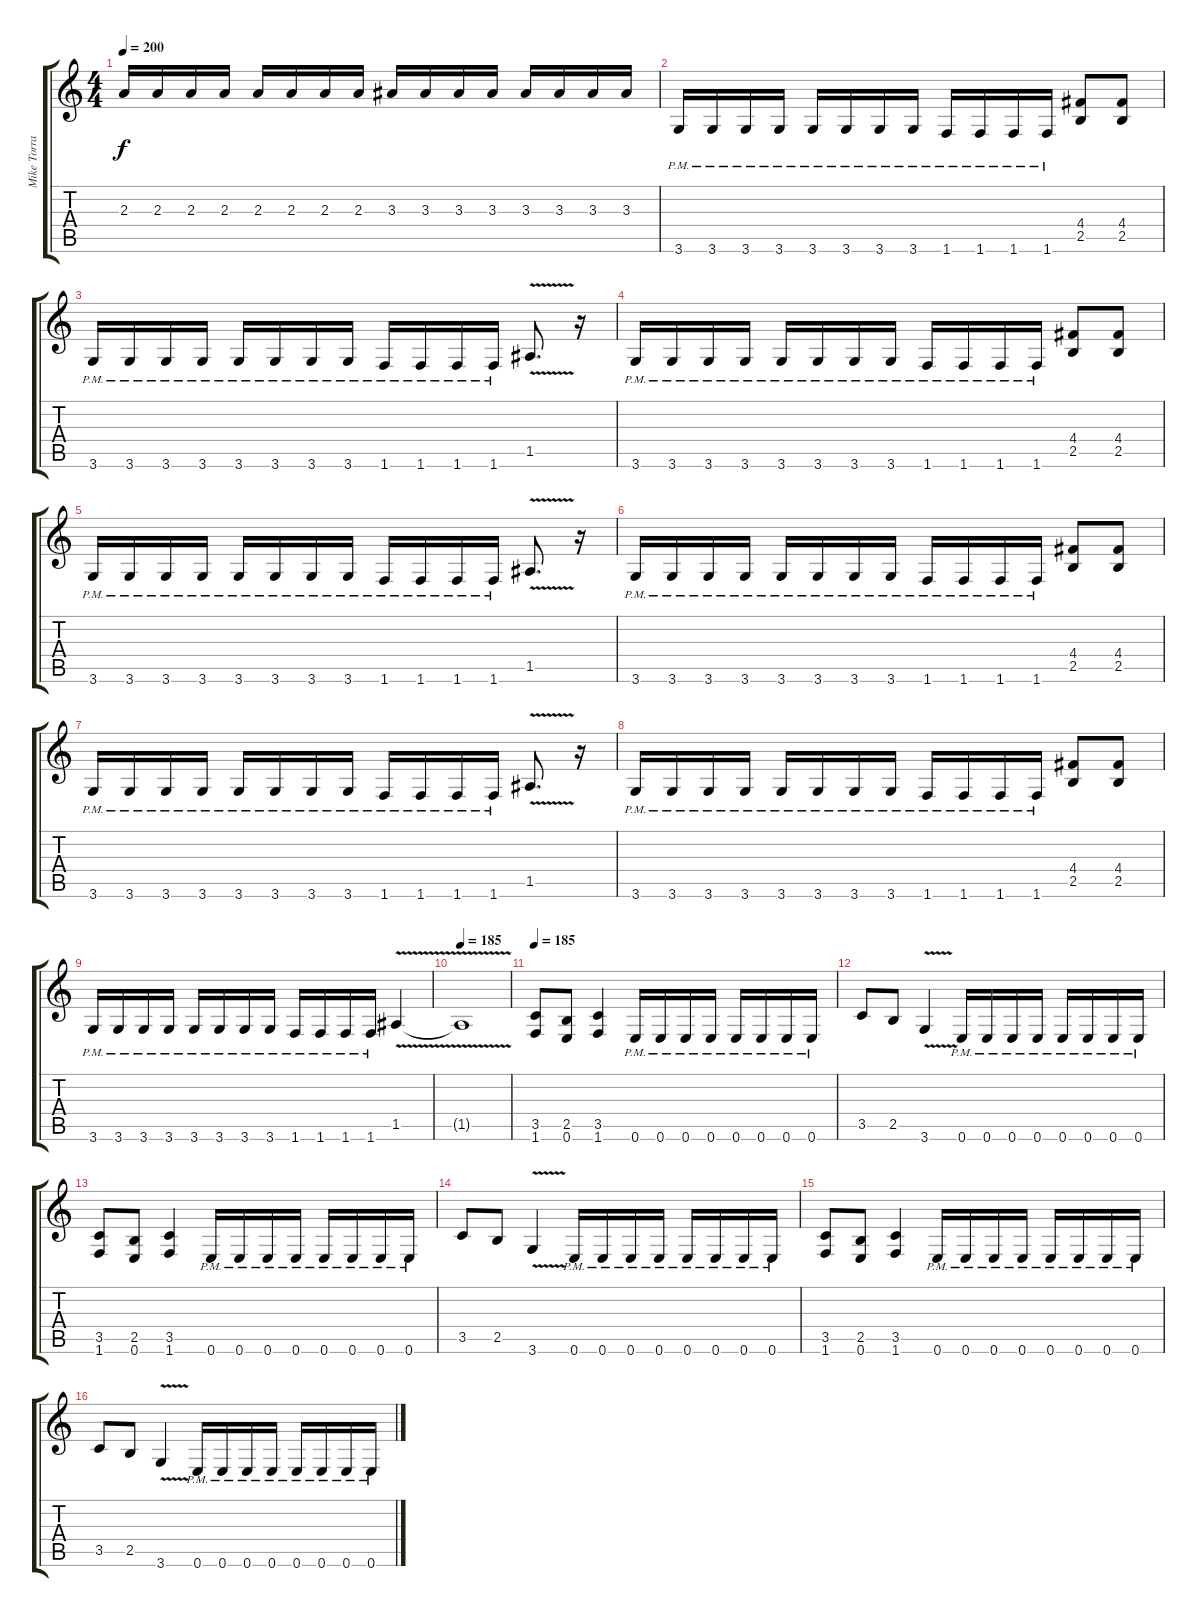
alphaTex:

\track ("Mike Torrao" "Mike Torra") {instrument distortionguitar}
\staff {score tabs}
\tuning (E4 B3 G3 D3 A2 E2) {hide}
\ts (4 4)
\tempo 200
\clef g2
\ks c
2.3.16{dy f} 2.3.16 2.3.16 2.3.16 2.3.16 2.3.16 2.3.16 2.3.16 3.3.16 3.3.16 3.3.16 3.3.16 3.3.16 3.3.16 3.3.16 3.3.16 |
3.6{pm}.16 3.6{pm}.16 3.6{pm}.16 3.6{pm}.16 3.6{pm}.16 3.6{pm}.16 3.6{pm}.16 3.6{pm}.16 1.6{pm}.16 1.6{pm}.16 1.6{pm}.16 1.6{pm}.16 (4.4 2.5).8 (4.4 2.5).8 |
3.6{pm}.16 3.6{pm}.16 3.6{pm}.16 3.6{pm}.16 3.6{pm}.16 3.6{pm}.16 3.6{pm}.16 3.6{pm}.16 1.6{pm}.16 1.6{pm}.16 1.6{pm}.16 1.6{pm}.16 1.5{v}.8{d} r.16 |
3.6{pm}.16 3.6{pm}.16 3.6{pm}.16 3.6{pm}.16 3.6{pm}.16 3.6{pm}.16 3.6{pm}.16 3.6{pm}.16 1.6{pm}.16 1.6{pm}.16 1.6{pm}.16 1.6{pm}.16 (4.4 2.5).8 (4.4 2.5).8 |
3.6{pm}.16 3.6{pm}.16 3.6{pm}.16 3.6{pm}.16 3.6{pm}.16 3.6{pm}.16 3.6{pm}.16 3.6{pm}.16 1.6{pm}.16 1.6{pm}.16 1.6{pm}.16 1.6{pm}.16 1.5{v}.8{d} r.16 |
3.6{pm}.16 3.6{pm}.16 3.6{pm}.16 3.6{pm}.16 3.6{pm}.16 3.6{pm}.16 3.6{pm}.16 3.6{pm}.16 1.6{pm}.16 1.6{pm}.16 1.6{pm}.16 1.6{pm}.16 (4.4 2.5).8 (4.4 2.5).8 |
3.6{pm}.16 3.6{pm}.16 3.6{pm}.16 3.6{pm}.16 3.6{pm}.16 3.6{pm}.16 3.6{pm}.16 3.6{pm}.16 1.6{pm}.16 1.6{pm}.16 1.6{pm}.16 1.6{pm}.16 1.5{v}.8{d} r.16 |
3.6{pm}.16 3.6{pm}.16 3.6{pm}.16 3.6{pm}.16 3.6{pm}.16 3.6{pm}.16 3.6{pm}.16 3.6{pm}.16 1.6{pm}.16 1.6{pm}.16 1.6{pm}.16 1.6{pm}.16 (4.4 2.5).8 (4.4 2.5).8 |
3.6{pm}.16 3.6{pm}.16 3.6{pm}.16 3.6{pm}.16 3.6{pm}.16 3.6{pm}.16 3.6{pm}.16 3.6{pm}.16 1.6{pm}.16 1.6{pm}.16 1.6{pm}.16 1.6{pm}.16 1.5{v}.4 |
\tempo 185
1.5{t}.1 |
\tempo 185
(3.5 1.6).8 (2.5 0.6).8 (3.5 1.6).4 0.6{pm}.16 0.6{pm}.16 0.6{pm}.16 0.6{pm}.16 0.6{pm}.16 0.6{pm}.16 0.6{pm}.16 0.6{pm}.16 |
3.5.8 2.5.8 3.6{v}.4 0.6{pm}.16 0.6{pm}.16 0.6{pm}.16 0.6{pm}.16 0.6{pm}.16 0.6{pm}.16 0.6{pm}.16 0.6{pm}.16 |
(3.5 1.6).8 (2.5 0.6).8 (3.5 1.6).4 0.6{pm}.16 0.6{pm}.16 0.6{pm}.16 0.6{pm}.16 0.6{pm}.16 0.6{pm}.16 0.6{pm}.16 0.6{pm}.16 |
3.5.8 2.5.8 3.6{v}.4 0.6{pm}.16 0.6{pm}.16 0.6{pm}.16 0.6{pm}.16 0.6{pm}.16 0.6{pm}.16 0.6{pm}.16 0.6{pm}.16 |
(3.5 1.6).8 (2.5 0.6).8 (3.5 1.6).4 0.6{pm}.16 0.6{pm}.16 0.6{pm}.16 0.6{pm}.16 0.6{pm}.16 0.6{pm}.16 0.6{pm}.16 0.6{pm}.16 |
3.5.8 2.5.8 3.6{v}.4 0.6{pm}.16 0.6{pm}.16 0.6{pm}.16 0.6{pm}.16 0.6{pm}.16 0.6{pm}.16 0.6{pm}.16 0.6{pm}.16
